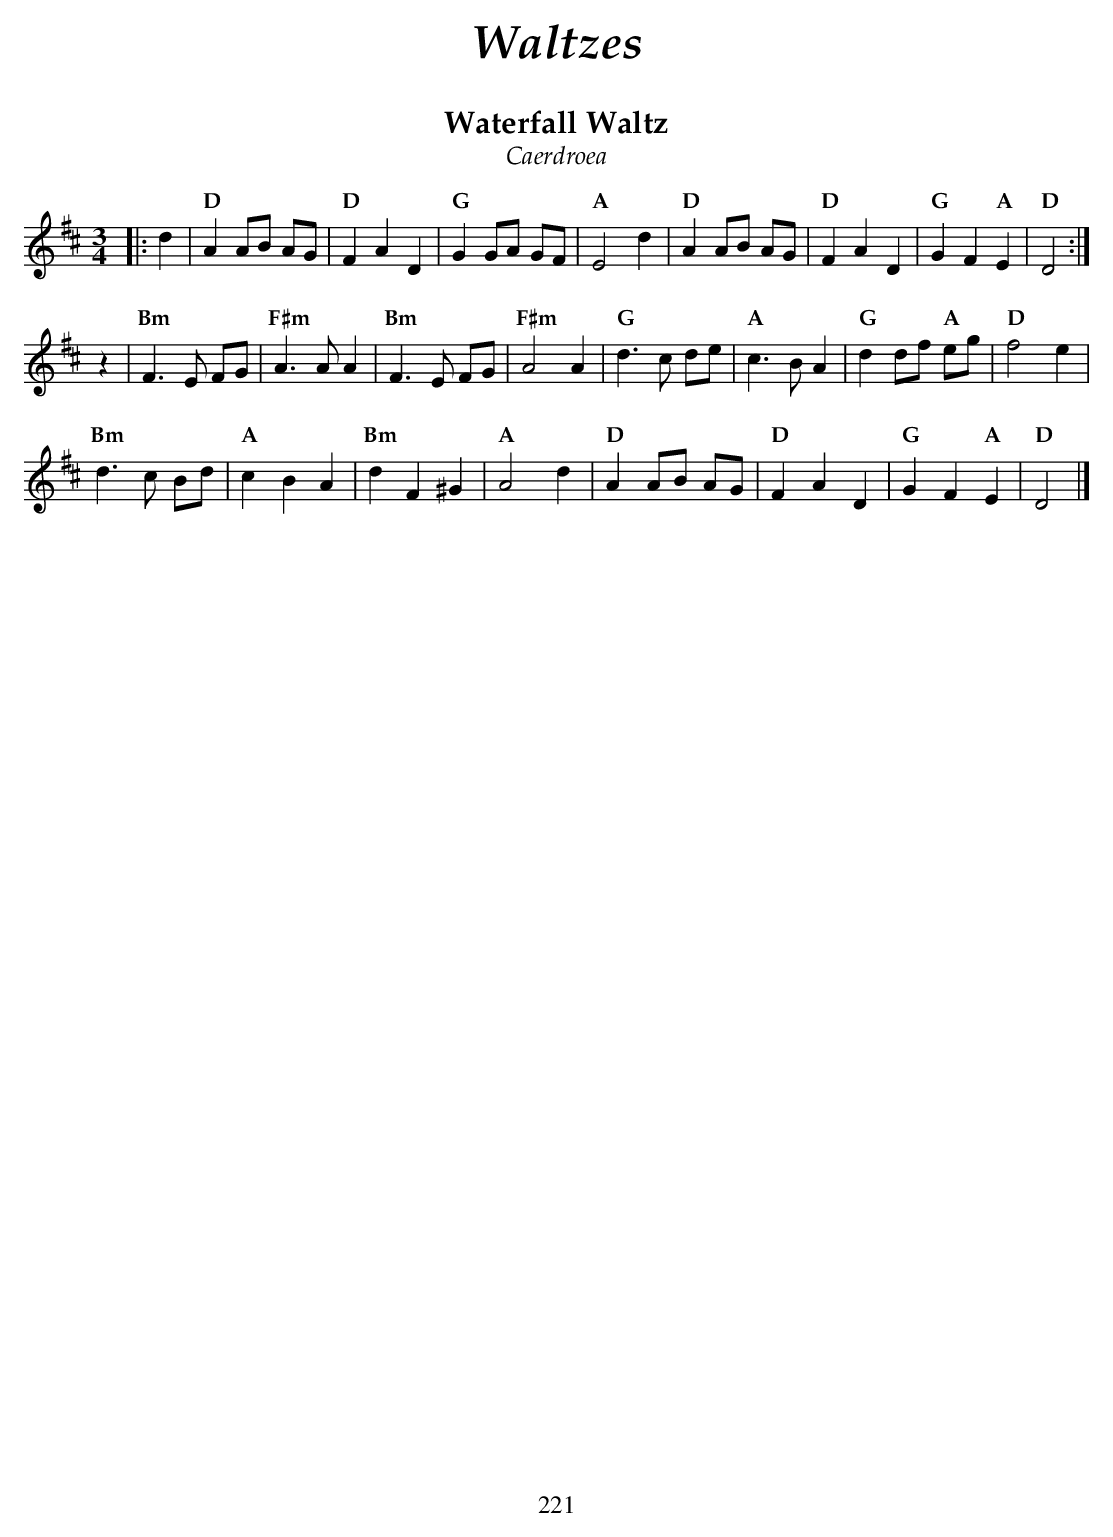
X:1
T:Waterfall Waltz
T:Caerdroea
M:3/4
L:1/8
K:D
|: d2 |\
"D" A2 AB AG  | "D" F2 A2 D2 | "G" G2 GA GF      | "A" E4 d2 |\
"D" A2 AB AG  | "D" F2 A2 D2 | "G" G2 F2 "A" E2  | "D" D4 :|
z2 |\
"Bm" F3 E FG  | "F#m" A3A A2 | "Bm" F3     E FG  | "F#m" A4 A2 |\
"G"  d3 c de  | "A"   c3B A2 | "G"  d2 df "A" eg | "D" f4 e2 |
"Bm" d3 c Bd  | "A" c2 B2 A2 | "Bm" d2 F2 ^G2    | "A" A4 d2 |\
"D"  A2 AB AG | "D" F2 A2 D2 | "G"  G2 F2 "A" E2 | "D" D4 |]
